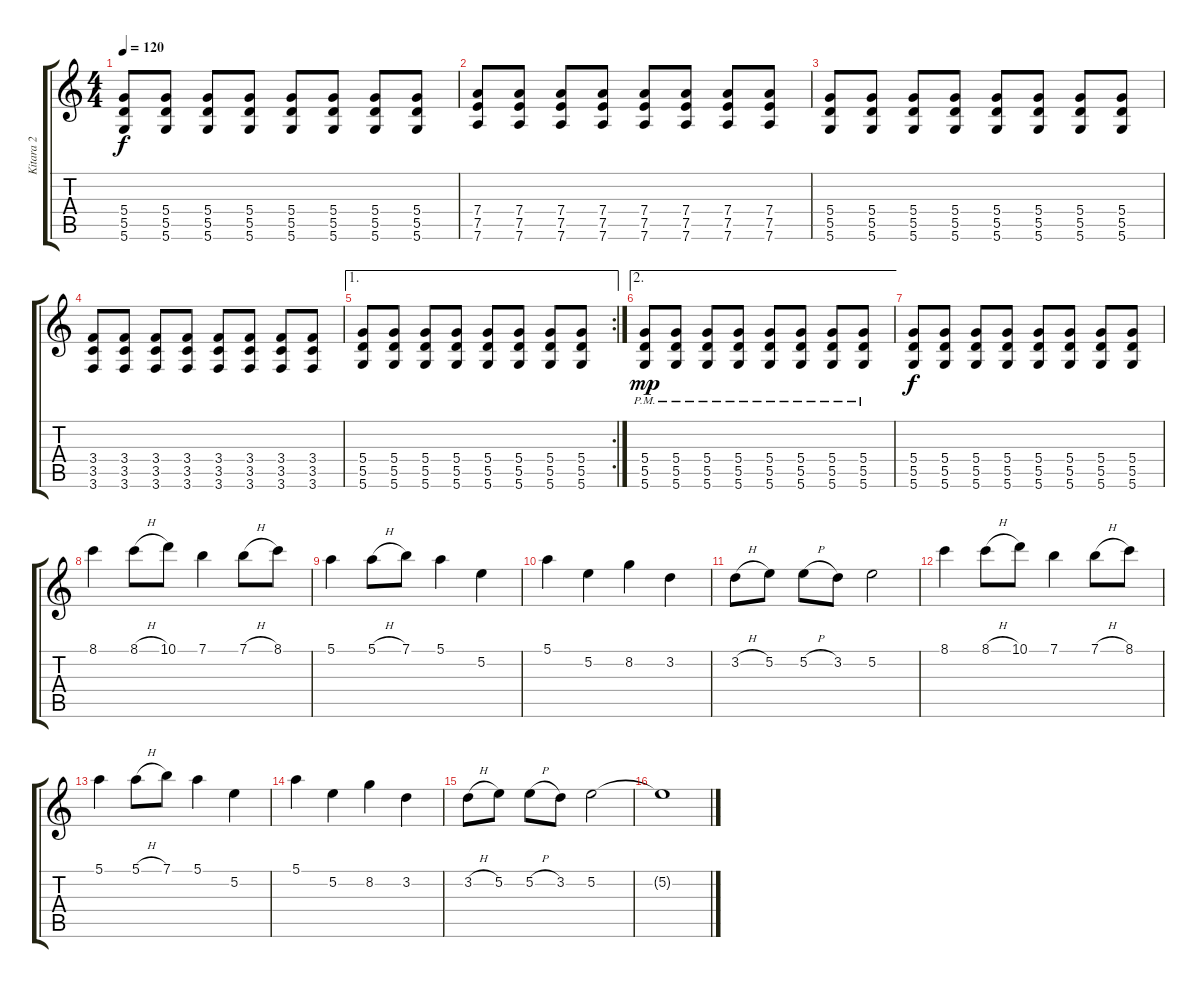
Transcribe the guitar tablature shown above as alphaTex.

\track ("Kitara 2" "Kitara 2") {instrument distortionguitar}
\staff {score tabs}
\tuning (E4 B3 G3 D3 A2 D2) {hide}
\ts (4 4)
\tempo 120
\clef g2
\ks c
(5.4 5.5 5.6).8{dy f} (5.4 5.5 5.6).8 (5.4 5.5 5.6).8 (5.4 5.5 5.6).8 (5.4 5.5 5.6).8 (5.4 5.5 5.6).8 (5.4 5.5 5.6).8 (5.4 5.5 5.6).8 |
(7.4 7.5 7.6).8 (7.4 7.5 7.6).8 (7.4 7.5 7.6).8 (7.4 7.5 7.6).8 (7.4 7.5 7.6).8 (7.4 7.5 7.6).8 (7.4 7.5 7.6).8 (7.4 7.5 7.6).8 |
(5.4 5.5 5.6).8 (5.4 5.5 5.6).8 (5.4 5.5 5.6).8 (5.4 5.5 5.6).8 (5.4 5.5 5.6).8 (5.4 5.5 5.6).8 (5.4 5.5 5.6).8 (5.4 5.5 5.6).8 |
(3.4 3.5 3.6).8 (3.4 3.5 3.6).8 (3.4 3.5 3.6).8 (3.4 3.5 3.6).8 (3.4 3.5 3.6).8 (3.4 3.5 3.6).8 (3.4 3.5 3.6).8 (3.4 3.5 3.6).8 |
\ae 1
\rc 2
(5.4 5.5 5.6).8 (5.4 5.5 5.6).8 (5.4 5.5 5.6).8 (5.4 5.5 5.6).8 (5.4 5.5 5.6).8 (5.4 5.5 5.6).8 (5.4 5.5 5.6).8 (5.4 5.5 5.6).8 |
\ae 2
(5.4{pm} 5.5{pm} 5.6{pm}).8{dy mp} (5.4{pm} 5.5{pm} 5.6{pm}).8 (5.4{pm} 5.5{pm} 5.6{pm}).8 (5.4{pm} 5.5{pm} 5.6{pm}).8 (5.4{pm} 5.5{pm} 5.6{pm}).8 (5.4{pm} 5.5{pm} 5.6{pm}).8 (5.4{pm} 5.5{pm} 5.6{pm}).8 (5.4{pm} 5.5{pm} 5.6{pm}).8 |
(5.4 5.5 5.6).8{dy f} (5.4 5.5 5.6).8 (5.4 5.5 5.6).8 (5.4 5.5 5.6).8 (5.4 5.5 5.6).8 (5.4 5.5 5.6).8 (5.4 5.5 5.6).8 (5.4 5.5 5.6).8 |
8.1.4 8.1{h}.8 10.1.8 7.1.4 7.1{h}.8 8.1.8 |
5.1.4 5.1{h}.8 7.1.8 5.1.4 5.2.4 |
5.1.4 5.2.4 8.2.4 3.2.4 |
3.2{h}.8 5.2.8 5.2{h}.8 3.2.8 5.2.2 |
8.1.4 8.1{h}.8 10.1.8 7.1.4 7.1{h}.8 8.1.8 |
5.1.4 5.1{h}.8 7.1.8 5.1.4 5.2.4 |
5.1.4 5.2.4 8.2.4 3.2.4 |
3.2{h}.8 5.2.8 5.2{h}.8 3.2.8 5.2.2{volume 0} |
5.2{t}.1
